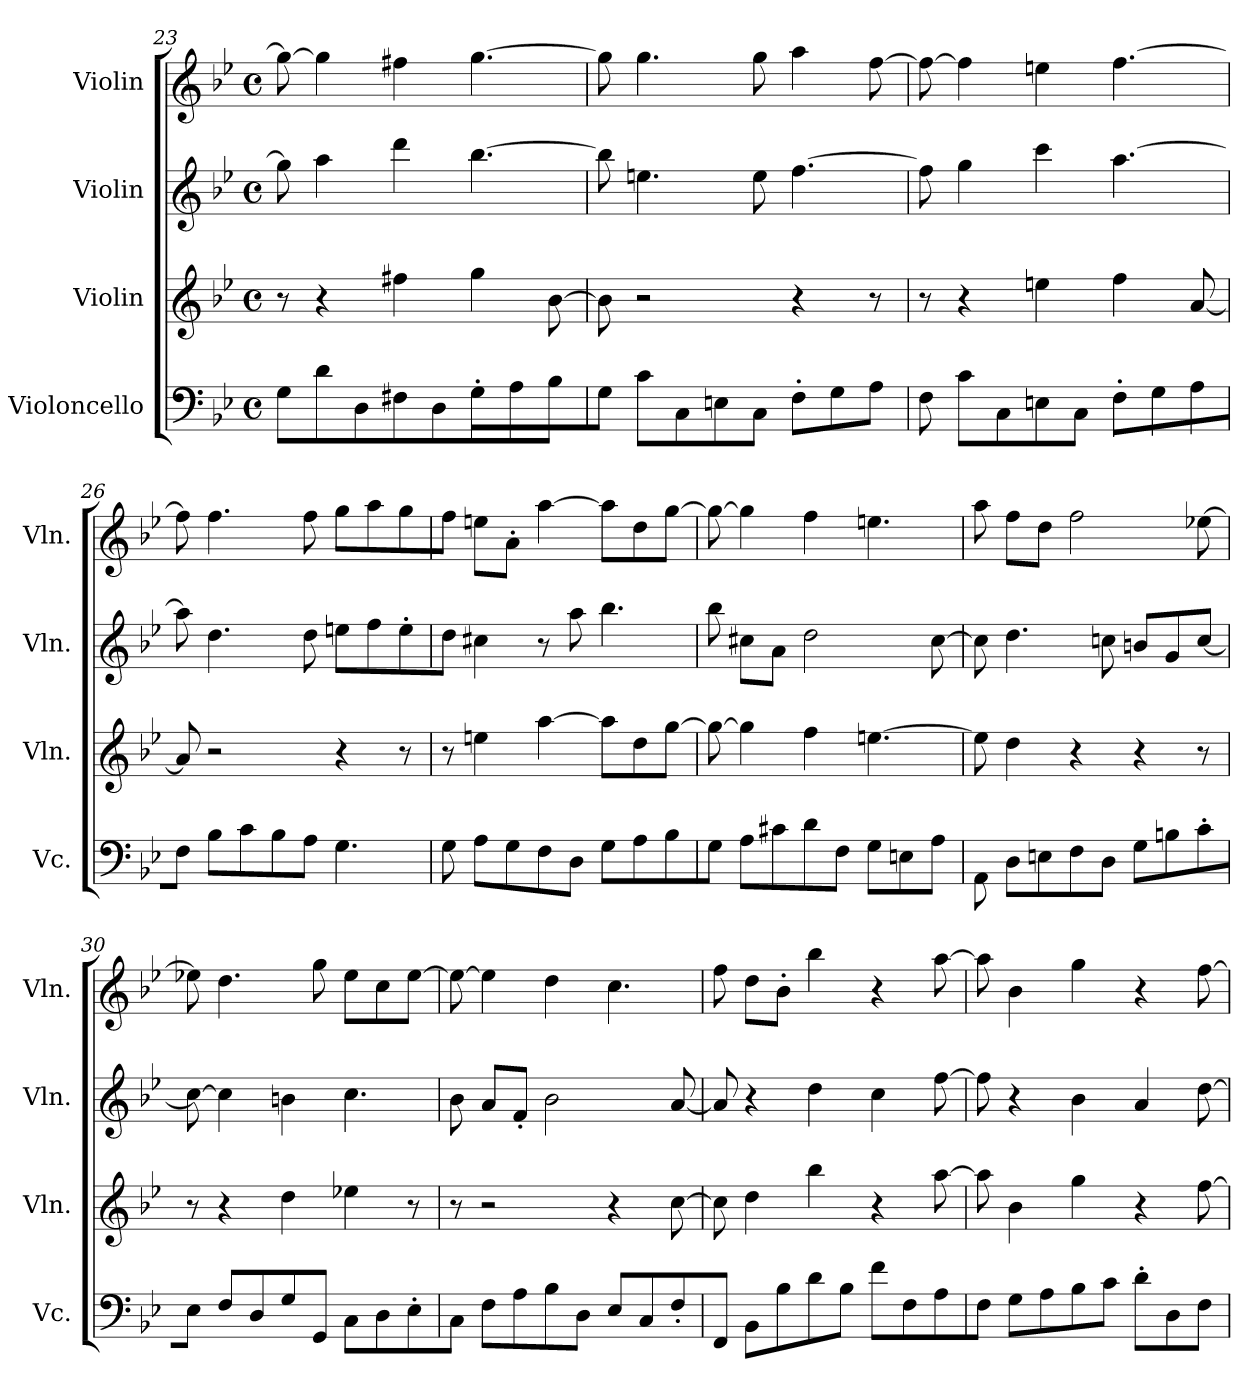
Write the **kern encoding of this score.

**kern	**kern	**kern	**kern
*part4	*part3	*part2	*part1
*staff4	*staff3	*staff2	*staff1
*I"Violoncello	*I"Violin	*I"Violin	*I"Violin
*I'Vc.	*I'Vln.	*I'Vln.	*I'Vln.
*clefF4	*clefG2	*clefG2	*clefG2
*k[b-e-]	*k[b-e-]	*k[b-e-]	*k[b-e-]
*M4/4	*M4/4	*M4/4	*M4/4
*met(c)	*met(c)	*met(c)	*met(c)
=23	=23	=23	=23
8G\J	8r	8gg\]	8gg\_
8d\L	4r	4aa\	4gg\]
8D\	.	.	.
8F#X\	4ff#X\	4ddd\	4ff#X\
8D\J	.	.	.
8G'\L	4gg\	[4.bb-\	[4.gg\
8A\	.	.	.
8B-\	[8b-\	.	.
=24	=24	=24	=24
8G\J	8b-\]	8bb-\]	8gg\]
8c\L	2r	4.een\	4.gg\
8C\	.	.	.
8En\	.	.	.
8C\J	.	8ee\	8gg\
8F'\L	4r	[4.ff\	4aa\
8G\	.	.	.
8A\J	8r	.	[8ff\
!!LO:PB:g=z
=25	=25	=25	=25
8F\	8r	8ff\]	8ff\_
8c\L	4r	4gg\	4ff\]
8C\	.	.	.
8En\	4een\	4ccc\	4een\
8C\J	.	.	.
8F'\L	4ff\	[4.aa\	[4.ff\
8G\	.	.	.
8A\	[8a/	.	.
=26	=26	=26	=26
8F\J	8a/]	8aa\]	8ff\]
8B-\L	2r	4.dd\	4.ff\
8c\	.	.	.
8B-\	.	.	.
8A\J	.	8dd\	8ff\
4.G\	4r	8een\L	8gg\L
.	.	8ff\	8aa\
.	8r	8ee'\	8gg\
=27	=27	=27	=27
8G\	8r	8dd\J	8ff\J
8A\L	4een\	4cc#X\	8een\L
8G\	.	.	8a'\J
8F\	[4aa\	8r	[4aa\
8D\J	.	8aa\	.
8G\L	8aa\L]	4.bb-\	8aa\L]
8A\	8dd\	.	8dd\
8B-\	[8gg\J	.	[8gg\J
=28	=28	=28	=28
8G\J	8gg\_	8bb-\	8gg\_
8A\L	4gg\]	8cc#X\L	4gg\]
8c#X\	.	8a\J	.
8d\	4ff\	2dd\	4ff\
8F\J	.	.	.
8G\L	[4.een\	.	4.een\
8En\	.	.	.
8A\J	.	[8cc#\	.
!!LO:LB:g=z
=29	=29	=29	=29
8AA\	8ee\]	8cc#\]	8aa\
8D\L	4dd\	4.dd\	8ff\L
8En\	.	.	8dd\J
8F\	4r	.	2ff\
8D\J	.	8ccn\	.
8G\L	4r	8bn/L	.
8Bn\	.	8g/	.
8c'\	8r	[8cc/J	[8ee-X\
=30	=30	=30	=30
8E-\J	8r	8cc\_	8ee-X\]
8F/L	4r	4cc\]	4.dd\
8D/	.	.	.
8G/	4dd\	4bn\	.
8GG/J	.	.	8gg\
8C\L	4ee-X\	4.cc\	8ee-\L
8D\	.	.	8cc\
8E-'\	8r	.	[8ee-\J
=31	=31	=31	=31
8C\J	8r	8b-\	8ee-\_
8F\L	2r	8a/L	4ee-\]
8A\	.	8f'/J	.
8B-\	.	2b-\	4dd\
8D\J	.	.	.
8E-/L	4r	.	4.cc\
8C/	.	.	.
8F'/	[8cc\	[8a/	.
=32	=32	=32	=32
8FF/J	8cc\]	8a/]	8ff\
8BB-\L	4dd\	4r	8dd\L
8B-\	.	.	8b-'\J
8d\	4bb-\	4dd\	4bb-\
8B-\J	.	.	.
8f\L	4r	4cc\	4r
8F\	.	.	.
8A\	[8aa\	[8ff\	[8aa\
=33	=33	=33	=33
8F\J	8aa\]	8ff\]	8aa\]
8G\L	4b-\	4r	4b-\
8A\	.	.	.
8B-\	4gg\	4b-\	4gg\
8c\J	.	.	.
8d'\L	4r	4a/	4r
8D\	.	.	.
8F\J	[8ff\	[8dd\	[8ff\
=	=	=	=
*-	*-	*-	*-
